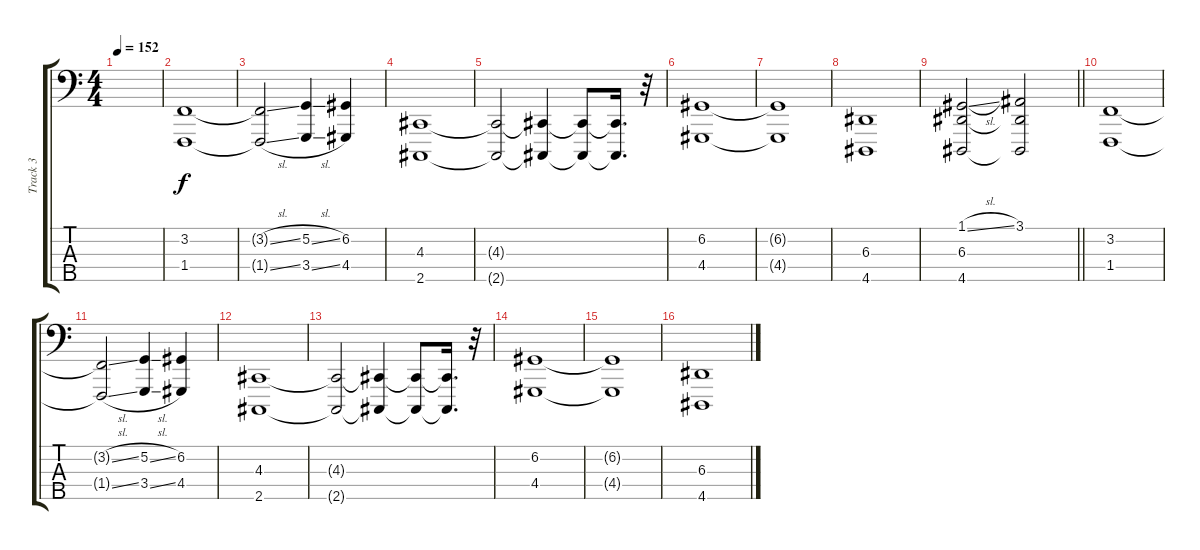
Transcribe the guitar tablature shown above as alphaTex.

\track ("Track 3" "Track 3") {instrument lead2sawtooth}
\staff {score tabs}
\tuning (G2 D2 A1 E1 B0) {hide}
\ts (4 4)
\tempo 152
\clef f4
\ks c
|
(3.2 1.4).1 |
(3.2{sl t} 1.4{sl t}).2 (5.2{sl} 3.4{sl}).4 (6.2 4.4).4 |
(4.3 2.5).1 |
(4.3{t} 2.5{t}).2 (4.3{t} 2.5{t}).4 (4.3{t} 2.5{t}).8 (4.3{t} 2.5{t}).16{d} r.32 |
(6.2 4.4).1 |
(6.2{t} 4.4{t}).1 |
(6.3 4.5).1 |
\barLineRight lightlight
(1.1{sl} 6.3 4.5).2 (3.1 6.3{t} 4.5{t}).2 |
(3.2 1.4).1 |
(3.2{sl t} 1.4{sl t}).2 (5.2{sl} 3.4{sl}).4 (6.2 4.4).4 |
(4.3 2.5).1 |
(4.3{t} 2.5{t}).2 (4.3{t} 2.5{t}).4 (4.3{t} 2.5{t}).8 (4.3{t} 2.5{t}).16{d} r.32 |
(6.2 4.4).1 |
(6.2{t} 4.4{t}).1 |
(6.3 4.5).1
